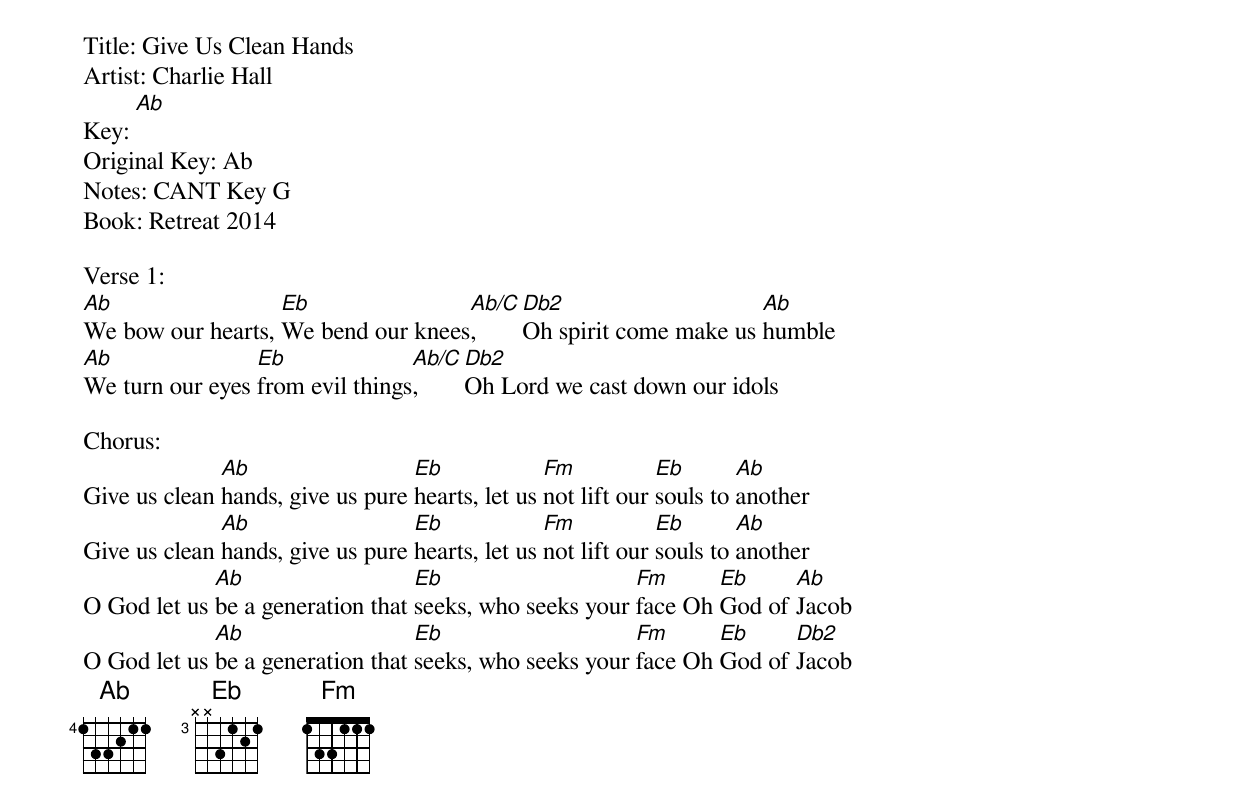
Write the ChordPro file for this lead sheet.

Title: Give Us Clean Hands
Artist: Charlie Hall
Key: [Ab]
Original Key: Ab
Notes: CANT Key G
Book: Retreat 2014

Verse 1:
[Ab]We bow our hearts, [Eb]We bend our knees[Ab/C],   [Db2]Oh spirit come make us [Ab]humble
[Ab]We turn our eyes [Eb]from evil things[Ab/C],   [Db2]Oh Lord we cast down our idols

Chorus:
Give us clean [Ab]hands, give us pure [Eb]hearts, let us [Fm]not lift our [Eb]souls to [Ab]another
Give us clean [Ab]hands, give us pure [Eb]hearts, let us [Fm]not lift our [Eb]souls to [Ab]another
O God let us [Ab]be a generation that [Eb]seeks, who seeks your [Fm]face Oh [Eb]God of [Ab]Jacob
O God let us [Ab]be a generation that [Eb]seeks, who seeks your [Fm]face Oh [Eb]God of [Db2]Jacob
